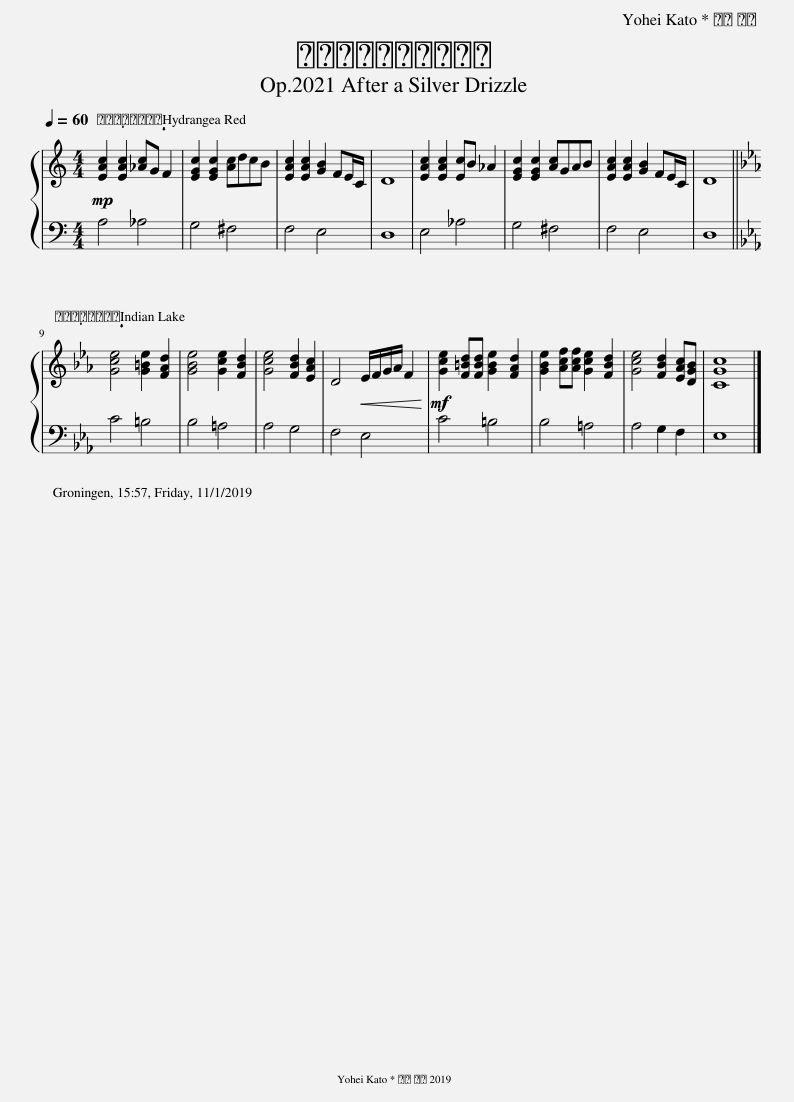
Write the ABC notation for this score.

X:1
%%score { 1 | 2 }
L:1/8
Q:1/4=60
M:4/4
I:linebreak $
K:C
V:1 treble
V:2 bass
V:1
!mp! [EAc]2 [EAc]2 [_Ac]G F2 | [EGc]2 [EGc]2 [Ac]dcB | [EAc]2 [EAc]2 [GB]2 FE/C/ | D8 | [EAc]2 [EAc]2 [Ec]B _A2 | %5
 [EGc]2 [EGc]2 [Ac]GAB | [EAc]2 [EAc]2 [GB]2 FE/C/ | D8 ||$[K:Eb] [Gce]4 [G=Be]2 [FAd]2 | [GBe]4 [Gce]2 [FBd]2 | %10
 [Gce]4 [FBd]2 [EAc]2 | D4!<(! E/F/G/A/ F2!<)! |!mf! [Gce]2 [F=Bd][FBd] [GBe]2 [FAd]2 | [GBe]2 [Acf][Acf] [Gce]2 [FBd]2 | [Gce]4 [FBd]2 [EAc][DGB] | %15
 [CGc]8 |] %16
V:2
 A,4 _A,4 | G,4 ^F,4 | F,4 E,4 | D,8 | E,4 _A,4 | %5
 G,4 ^F,4 | F,4 E,4 | D,8 ||$[K:Eb] C4 =B,4 | B,4 =A,4 | %10
 A,4 G,4 | F,4 E,4 | C4 =B,4 | B,4 =A,4 | A,4 G,2 F,2 | %15
 E,8 |] %16
